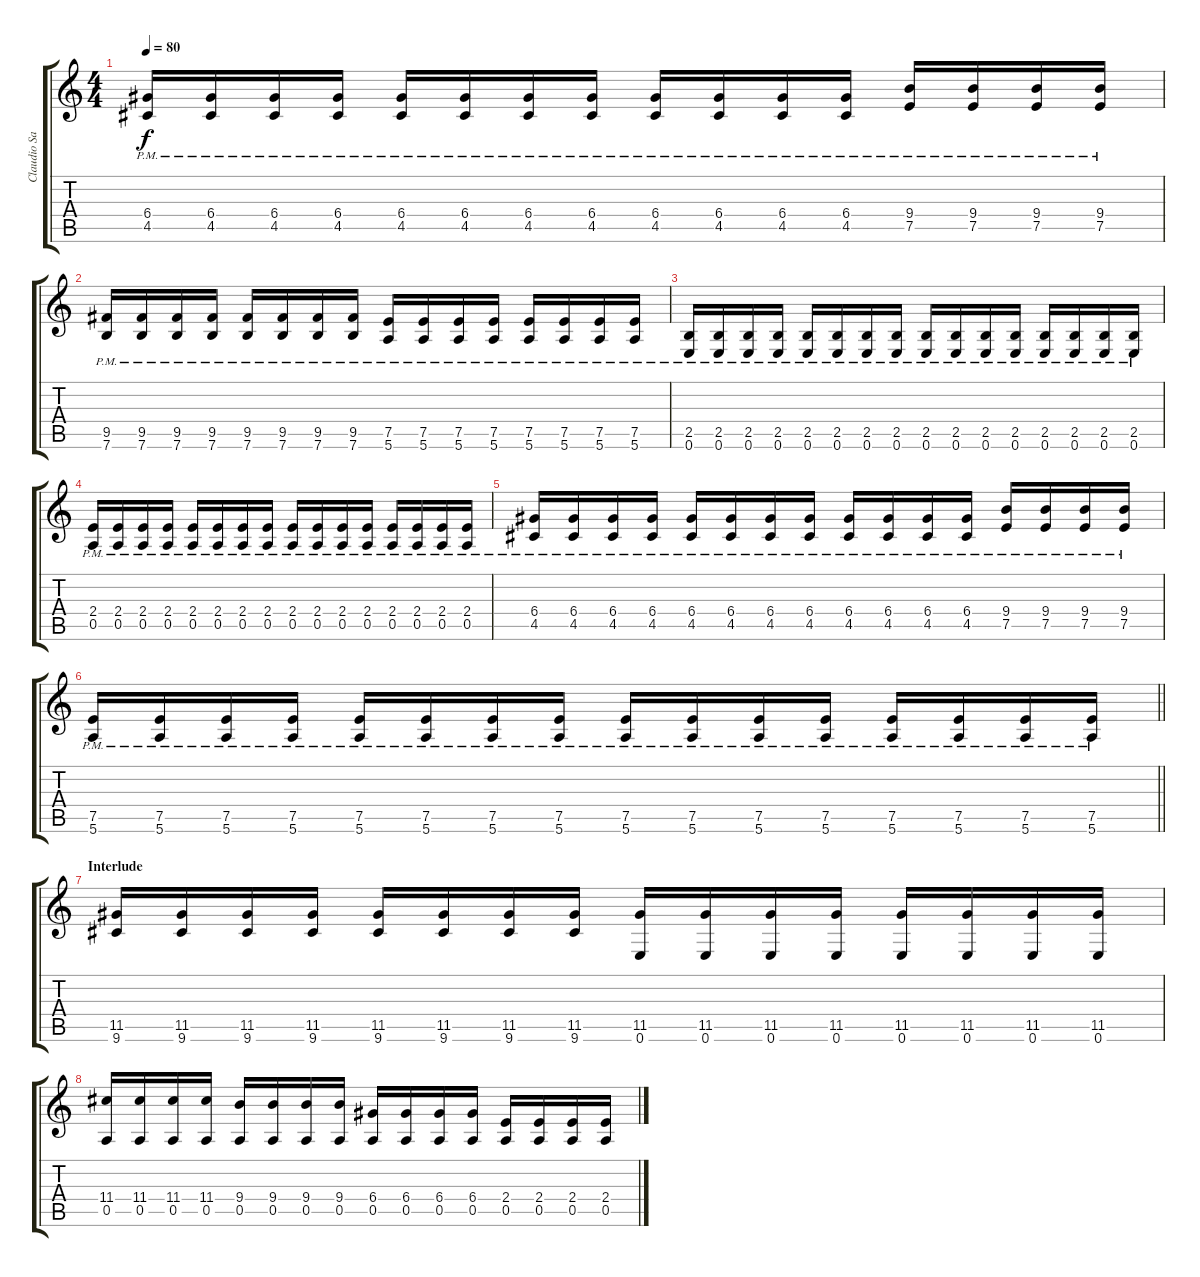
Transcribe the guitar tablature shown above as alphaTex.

\track ("Claudio Sanchez" "Claudio Sa") {instrument distortionguitar}
\staff {score tabs}
\tuning (E4 B3 G3 D3 A2 E2) {hide}
\ts (4 4)
\tempo 80
\clef g2
\ks c
(6.4{pm} 4.5{pm}).16{dy f} (6.4{pm} 4.5{pm}).16 (6.4{pm} 4.5{pm}).16 (6.4{pm} 4.5{pm}).16 (6.4{pm} 4.5{pm}).16 (6.4{pm} 4.5{pm}).16 (6.4{pm} 4.5{pm}).16 (6.4{pm} 4.5{pm}).16 (6.4{pm} 4.5{pm}).16 (6.4{pm} 4.5{pm}).16 (6.4{pm} 4.5{pm}).16 (6.4{pm} 4.5{pm}).16 (9.4{pm} 7.5{pm}).16 (9.4{pm} 7.5{pm}).16 (9.4{pm} 7.5{pm}).16 (9.4{pm} 7.5{pm}).16 |
(9.5{pm} 7.6{pm}).16 (9.5{pm} 7.6{pm}).16 (9.5{pm} 7.6{pm}).16 (9.5{pm} 7.6{pm}).16 (9.5{pm} 7.6{pm}).16 (9.5{pm} 7.6{pm}).16 (9.5{pm} 7.6{pm}).16 (9.5{pm} 7.6{pm}).16 (7.5{pm} 5.6{pm}).16 (7.5{pm} 5.6{pm}).16 (7.5{pm} 5.6{pm}).16 (7.5{pm} 5.6{pm}).16 (7.5{pm} 5.6{pm}).16 (7.5{pm} 5.6{pm}).16 (7.5{pm} 5.6{pm}).16 (7.5{pm} 5.6{pm}).16 |
(2.5{pm} 0.6{pm}).16 (2.5{pm} 0.6{pm}).16 (2.5{pm} 0.6{pm}).16 (2.5{pm} 0.6{pm}).16 (2.5{pm} 0.6{pm}).16 (2.5{pm} 0.6{pm}).16 (2.5{pm} 0.6{pm}).16 (2.5{pm} 0.6{pm}).16 (2.5{pm} 0.6{pm}).16 (2.5{pm} 0.6{pm}).16 (2.5{pm} 0.6{pm}).16 (2.5{pm} 0.6{pm}).16 (2.5{pm} 0.6{pm}).16 (2.5{pm} 0.6{pm}).16 (2.5{pm} 0.6{pm}).16 (2.5{pm} 0.6{pm}).16 |
(2.4{pm} 0.5{pm}).16 (2.4{pm} 0.5{pm}).16 (2.4{pm} 0.5{pm}).16 (2.4{pm} 0.5{pm}).16 (2.4{pm} 0.5{pm}).16 (2.4{pm} 0.5{pm}).16 (2.4{pm} 0.5{pm}).16 (2.4{pm} 0.5{pm}).16 (2.4{pm} 0.5{pm}).16 (2.4{pm} 0.5{pm}).16 (2.4{pm} 0.5{pm}).16 (2.4{pm} 0.5{pm}).16 (2.4{pm} 0.5{pm}).16 (2.4{pm} 0.5{pm}).16 (2.4{pm} 0.5{pm}).16 (2.4{pm} 0.5{pm}).16 |
(6.4{pm} 4.5{pm}).16 (6.4{pm} 4.5{pm}).16 (6.4{pm} 4.5{pm}).16 (6.4{pm} 4.5{pm}).16 (6.4{pm} 4.5{pm}).16 (6.4{pm} 4.5{pm}).16 (6.4{pm} 4.5{pm}).16 (6.4{pm} 4.5{pm}).16 (6.4{pm} 4.5{pm}).16 (6.4{pm} 4.5{pm}).16 (6.4{pm} 4.5{pm}).16 (6.4{pm} 4.5{pm}).16 (9.4{pm} 7.5{pm}).16 (9.4{pm} 7.5{pm}).16 (9.4{pm} 7.5{pm}).16 (9.4{pm} 7.5{pm}).16 |
\barLineRight lightlight
(7.5{pm} 5.6{pm}).16 (7.5{pm} 5.6{pm}).16 (7.5{pm} 5.6{pm}).16 (7.5{pm} 5.6{pm}).16 (7.5{pm} 5.6{pm}).16 (7.5{pm} 5.6{pm}).16 (7.5{pm} 5.6{pm}).16 (7.5{pm} 5.6{pm}).16 (7.5{pm} 5.6{pm}).16 (7.5{pm} 5.6{pm}).16 (7.5{pm} 5.6{pm}).16 (7.5{pm} 5.6{pm}).16 (7.5{pm} 5.6{pm}).16 (7.5{pm} 5.6{pm}).16 (7.5{pm} 5.6{pm}).16 (7.5{pm} 5.6{pm}).16 |
\section ("" "Interlude")
(11.5 9.6).16 (11.5 9.6).16 (11.5 9.6).16 (11.5 9.6).16 (11.5 9.6).16 (11.5 9.6).16 (11.5 9.6).16 (11.5 9.6).16 (11.5 0.6).16 (11.5 0.6).16 (11.5 0.6).16 (11.5 0.6).16 (11.5 0.6).16 (11.5 0.6).16 (11.5 0.6).16 (11.5 0.6).16 |
(11.4 0.5).16 (11.4 0.5).16 (11.4 0.5).16 (11.4 0.5).16 (9.4 0.5).16 (9.4 0.5).16 (9.4 0.5).16 (9.4 0.5).16 (6.4 0.5).16 (6.4 0.5).16 (6.4 0.5).16 (6.4 0.5).16 (2.4 0.5).16 (2.4 0.5).16 (2.4 0.5).16 (2.4 0.5).16
